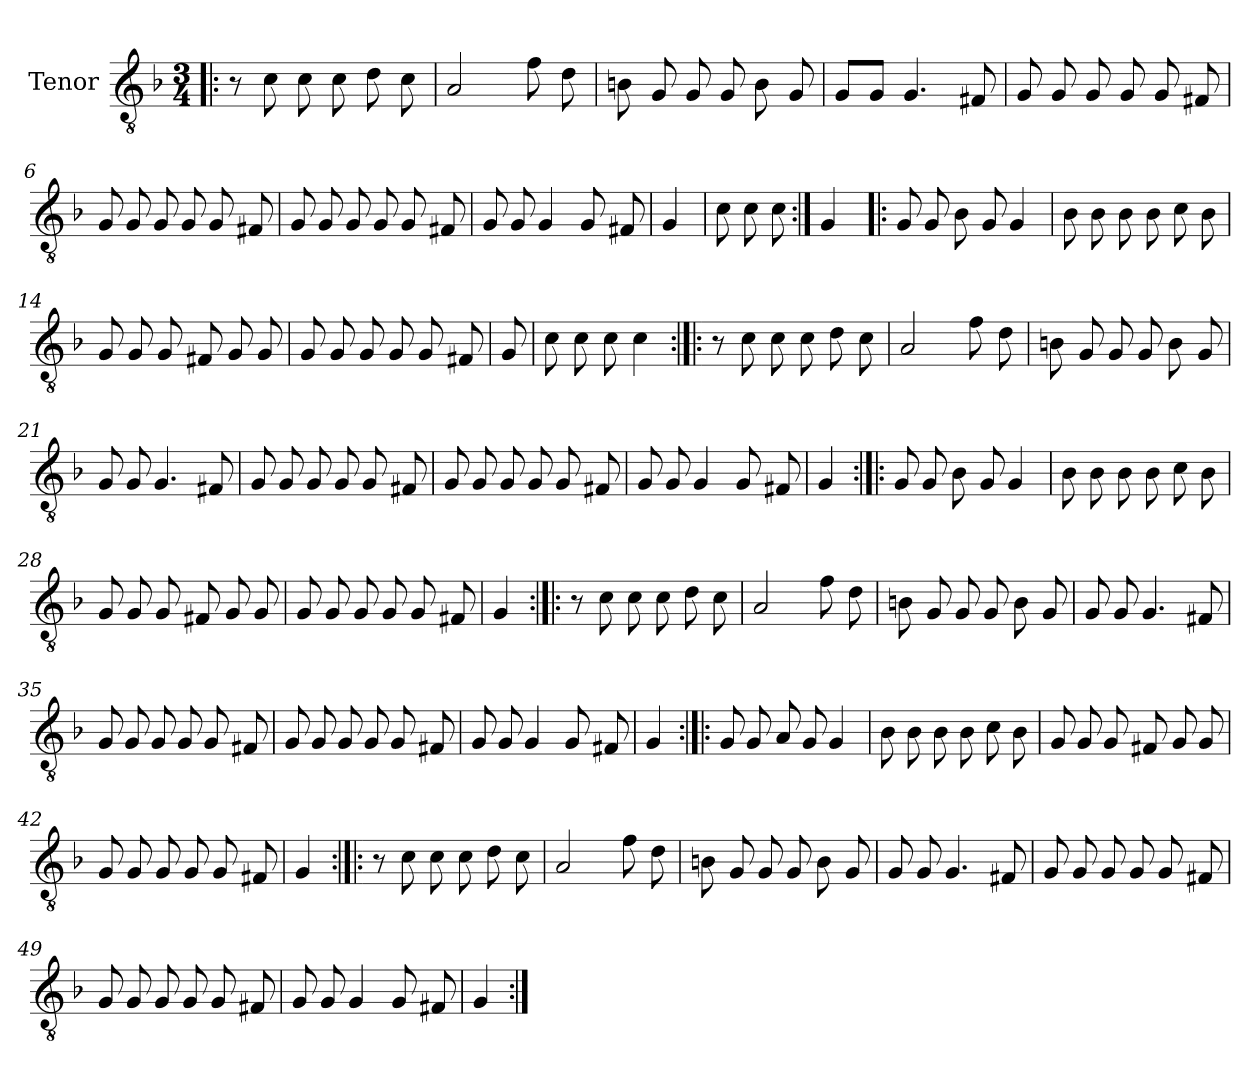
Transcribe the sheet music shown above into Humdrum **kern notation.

**kern
*part1
*staff1
*I"Tenor
*I'T.
*clefGv2
*k[b-]
*M3/4
*MM80
=1!|:
8r
8c\
8c\
8c\
8d\
8c\
=2
2A/
8f\
8d\
=3
8Bn\
8G/
8G/
8G/
8B\
8G/
=4
8G/L
8G/J
4.G/
8F#X/
=5
8G/
8G/
8G/
8G/
8G/
8F#X/
!!LO:LB:g=z
=6
8G/
8G/
8G/
8G/
8G/
8F#X/
=7
8G/
8G/
8G/
8G/
8G/
8F#X/
=8
8G/
8G/
4G/
8G/
8F#X/
=9
4G/
=10
8c\
8c\
8c\
=11:|!
4G/
!!LO:LB:g=z
=12!|:
8G/
8G/
8B-\
8G/
4G/
=13
8B-\
8B-\
8B-\
8B-\
8c\
8B-\
=14
8G/
8G/
8G/
8F#X/
8G/
8G/
=15
8G/
8G/
8G/
8G/
8G/
8F#X/
=16
8G/
=17
8c\
8c\
8c\
4c\
!!LO:LB:g=z
=18:|!|:
8r
8c\
8c\
8c\
8d\
8c\
=19
2A/
8f\
8d\
=20
8Bn\
8G/
8G/
8G/
8B\
8G/
=21
8G/
8G/
4.G/
8F#X/
=22
8G/
8G/
8G/
8G/
8G/
8F#X/
!!LO:LB:g=z
=23
8G/
8G/
8G/
8G/
8G/
8F#X/
=24
8G/
8G/
4G/
8G/
8F#X/
=25
4G/
=26:|!|:
8G/
8G/
8B-\
8G/
4G/
=27
8B-\
8B-\
8B-\
8B-\
8c\
8B-\
!!LO:LB:g=z
=28
8G/
8G/
8G/
8F#X/
8G/
8G/
=29
8G/
8G/
8G/
8G/
8G/
8F#X/
=30
4G/
=31:|!|:
8r
8c\
8c\
8c\
8d\
8c\
=32
2A/
8f\
8d\
!!LO:LB:g=z
=33
8Bn\
8G/
8G/
8G/
8B\
8G/
=34
8G/
8G/
4.G/
8F#X/
=35
8G/
8G/
8G/
8G/
8G/
8F#X/
=36
8G/
8G/
8G/
8G/
8G/
8F#X/
!!LO:LB:g=z
=37
8G/
8G/
4G/
8G/
8F#X/
=38
4G/
=39:|!|:
8G/
8G/
8A/
8G/
4G/
=40
8B-\
8B-\
8B-\
8B-\
8c\
8B-\
=41
8G/
8G/
8G/
8F#X/
8G/
8G/
!!LO:LB:g=z
=42
8G/
8G/
8G/
8G/
8G/
8F#X/
=43
4G/
=44:|!|:
8r
8c\
8c\
8c\
8d\
8c\
=45
2A/
8f\
8d\
=46
8Bn\
8G/
8G/
8G/
8B\
8G/
=47
8G/
8G/
4.G/
8F#X/
!!LO:LB:g=z
=48
8G/
8G/
8G/
8G/
8G/
8F#X/
=49
8G/
8G/
8G/
8G/
8G/
8F#X/
=50
8G/
8G/
4G/
8G/
8F#X/
=51
4G/
=:|!
*-
